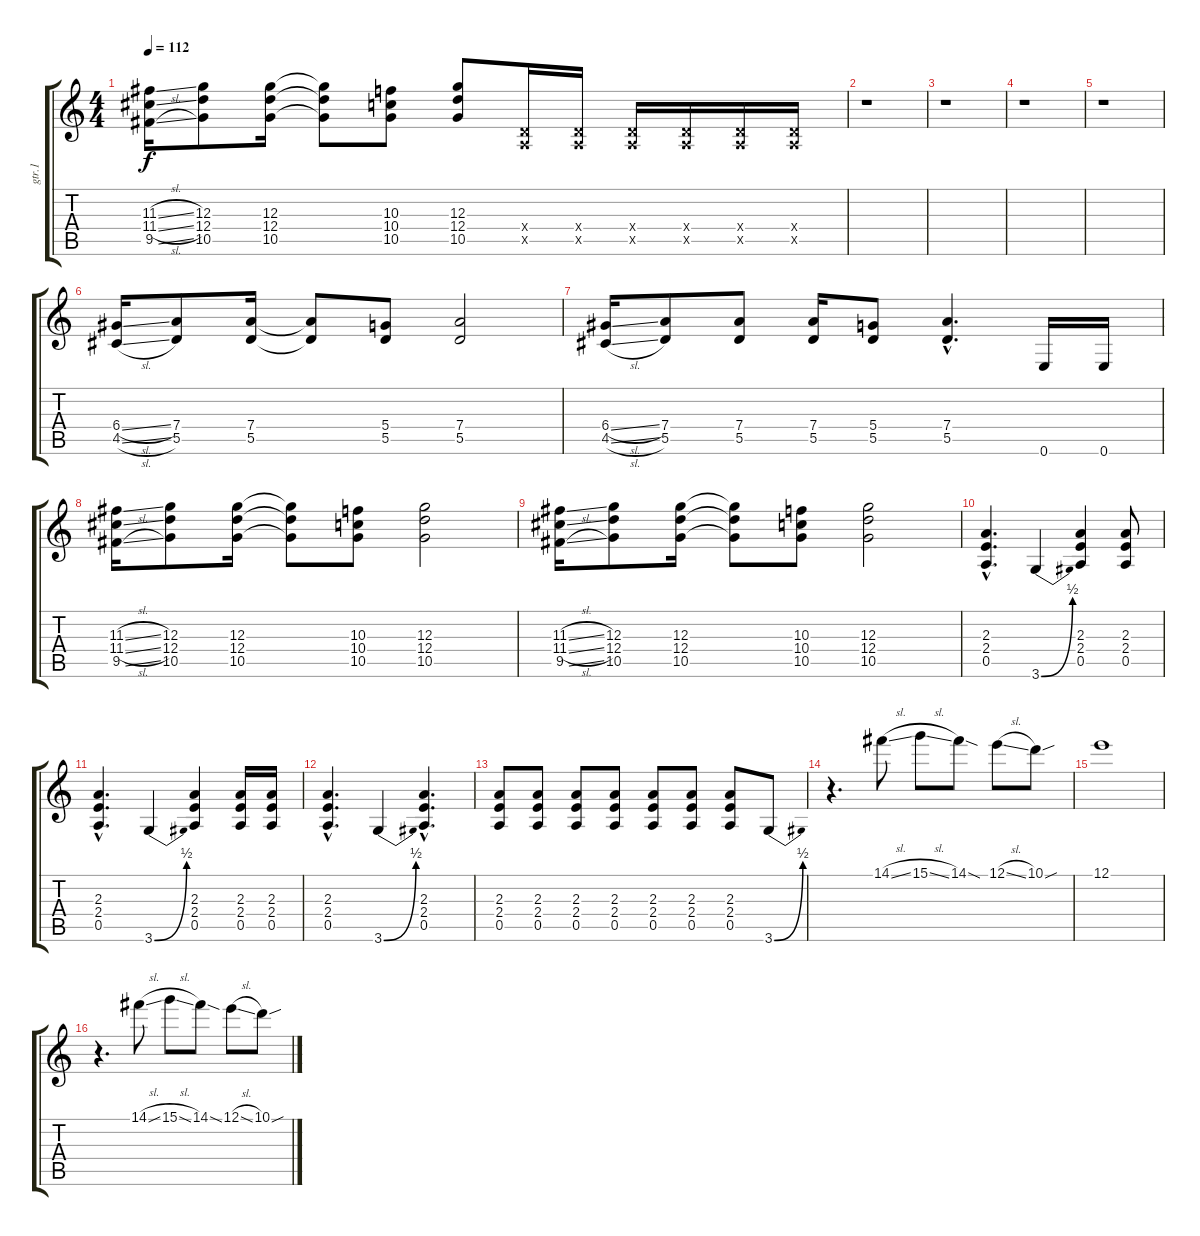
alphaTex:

\track ("gtr.1" "gtr.1") {instrument distortionguitar}
\staff {score tabs}
\tuning (E4 B3 G3 D3 A2 E2) {hide}
\ts (4 4)
\tempo 112
\clef g2
\ks c
(11.3{sl} 11.4{sl} 9.5{sl}).16{dy f} (12.3 12.4 10.5).8 (12.3 12.4 10.5).16 (12.3{t} 12.4{t} 10.5{t}).8 (10.3 10.4 10.5).8 (12.3 12.4 10.5).8 (0.4{x} 0.5{x}).16 (0.4{x} 0.5{x}).16 (0.4{x} 0.5{x}).16 (0.4{x} 0.5{x}).16 (0.4{x} 0.5{x}).16 (0.4{x} 0.5{x}).16 |
r.1 |
r.1 |
r.1 |
r.1 |
(6.4{sl} 4.5{sl}).16 (7.4 5.5).8 (7.4 5.5).16 (7.4{t} 5.5{t}).8 (5.4 5.5).8 (7.4 5.5).2 |
(6.4{sl} 4.5{sl}).16 (7.4 5.5).8 (7.4 5.5).8 (7.4 5.5).16 (5.4 5.5).8 (7.4{hac} 5.5{hac}).4{d} 0.6.16 0.6.16 |
(11.3{sl} 11.4{sl} 9.5{sl}).16 (12.3 12.4 10.5).8 (12.3 12.4 10.5).16 (12.3{t} 12.4{t} 10.5{t}).8 (10.3 10.4 10.5).8 (12.3 12.4 10.5).2 |
(11.3{sl} 11.4{sl} 9.5{sl}).16 (12.3 12.4 10.5).8 (12.3 12.4 10.5).16 (12.3{t} 12.4{t} 10.5{t}).8 (10.3 10.4 10.5).8 (12.3 12.4 10.5).2 |
(2.3{hac} 2.4{hac} 0.5{hac}).4{d} 3.6{be (bend 0 0 60 2)}.4 (2.3 2.4 0.5).4 (2.3 2.4 0.5).8 |
(2.3{hac} 2.4{hac} 0.5{hac}).4{d} 3.6{be (bend 0 0 60 2)}.4 (2.3 2.4 0.5).4 (2.3 2.4 0.5).16 (2.3 2.4 0.5).16 |
(2.3{hac} 2.4{hac} 0.5{hac}).4{d} 3.6{be (bend 0 0 60 2)}.4 (2.3{hac} 2.4{hac} 0.5{hac}).4{d} |
(2.3 2.4 0.5).8 (2.3 2.4 0.5).8 (2.3 2.4 0.5).8 (2.3 2.4 0.5).8 (2.3 2.4 0.5).8 (2.3 2.4 0.5).8 (2.3 2.4 0.5).8 3.6{be (bend 0 0 60 2)}.8 |
r.4{d} 14.1{sl}.8 15.1{sl}.8 14.1{sod}.8 12.1{sl}.8 10.1{sou}.8 |
12.1.1 |
r.4{d} 14.1{sl}.8 15.1{sl}.8 14.1{sod}.8 12.1{sl}.8 10.1{sou}.8
